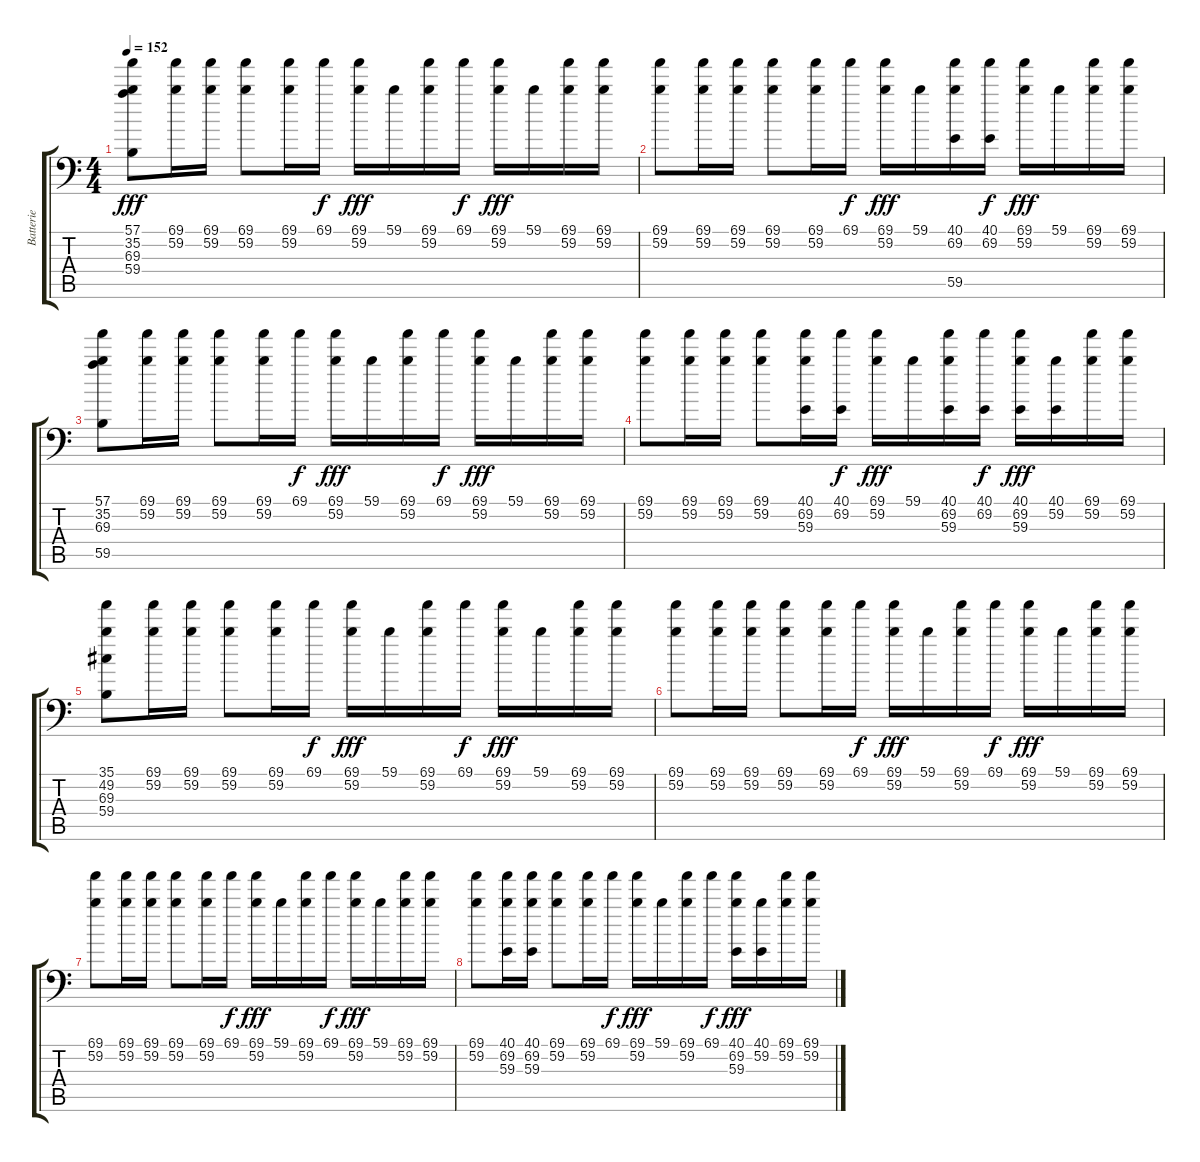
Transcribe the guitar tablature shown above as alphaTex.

\track ("Batterie" "Batterie") {instrument acousticgrandpiano}
\staff {score tabs}
\tuning (C-1 C-1 C-1 C-1 C-1 C-1) {hide}
\ts (4 4)
\tempo 152
\clef f4
\ks c
(57.1 35.2 69.3 59.4).8{dy fff} (69.1 59.2).16 (69.1 59.2).16 (69.1 59.2).8 (69.1 59.2).16 69.1.16{dy f} (69.1 59.2).16{dy fff} 59.1.16 (69.1 59.2).16 69.1.16{dy f} (69.1 59.2).16{dy fff} 59.1.16 (69.1 59.2).16 (69.1 59.2).16 |
(69.1 59.2).8 (69.1 59.2).16 (69.1 59.2).16 (69.1 59.2).8 (69.1 59.2).16 69.1.16{dy f} (69.1 59.2).16{dy fff} 59.1.16 (40.1 69.2 59.5).16 (40.1 69.2).16{dy f} (69.1 59.2).16{dy fff} 59.1.16 (69.1 59.2).16 (69.1 59.2).16 |
(57.1 35.2 69.3 59.5).8 (69.1 59.2).16 (69.1 59.2).16 (69.1 59.2).8 (69.1 59.2).16 69.1.16{dy f} (69.1 59.2).16{dy fff} 59.1.16 (69.1 59.2).16 69.1.16{dy f} (69.1 59.2).16{dy fff} 59.1.16 (69.1 59.2).16 (69.1 59.2).16 |
(69.1 59.2).8 (69.1 59.2).16 (69.1 59.2).16 (69.1 59.2).8 (40.1 69.2 59.3).16 (40.1 69.2).16{dy f} (69.1 59.2).16{dy fff} 59.1.16 (40.1 69.2 59.3).16 (40.1 69.2).16{dy f} (40.1 69.2 59.3).16{dy fff} (40.1 59.2).16 (69.1 59.2).16 (69.1 59.2).16 |
(35.1 49.2 69.3 59.4).8 (69.1 59.2).16 (69.1 59.2).16 (69.1 59.2).8 (69.1 59.2).16 69.1.16{dy f} (69.1 59.2).16{dy fff} 59.1.16 (69.1 59.2).16 69.1.16{dy f} (69.1 59.2).16{dy fff} 59.1.16 (69.1 59.2).16 (69.1 59.2).16 |
(69.1 59.2).8 (69.1 59.2).16 (69.1 59.2).16 (69.1 59.2).8 (69.1 59.2).16 69.1.16{dy f} (69.1 59.2).16{dy fff} 59.1.16 (69.1 59.2).16 69.1.16{dy f} (69.1 59.2).16{dy fff} 59.1.16 (69.1 59.2).16 (69.1 59.2).16 |
(69.1 59.2).8 (69.1 59.2).16 (69.1 59.2).16 (69.1 59.2).8 (69.1 59.2).16 69.1.16{dy f} (69.1 59.2).16{dy fff} 59.1.16 (69.1 59.2).16 69.1.16{dy f} (69.1 59.2).16{dy fff} 59.1.16 (69.1 59.2).16 (69.1 59.2).16 |
(69.1 59.2).8 (40.1 69.2 59.3).16 (40.1 69.2 59.3).16 (69.1 59.2).8 (69.1 59.2).16 69.1.16{dy f} (69.1 59.2).16{dy fff} 59.1.16 (69.1 59.2).16 69.1.16{dy f} (40.1 69.2 59.3).16{dy fff} (40.1 59.2).16 (69.1 59.2).16 (69.1 59.2).16
